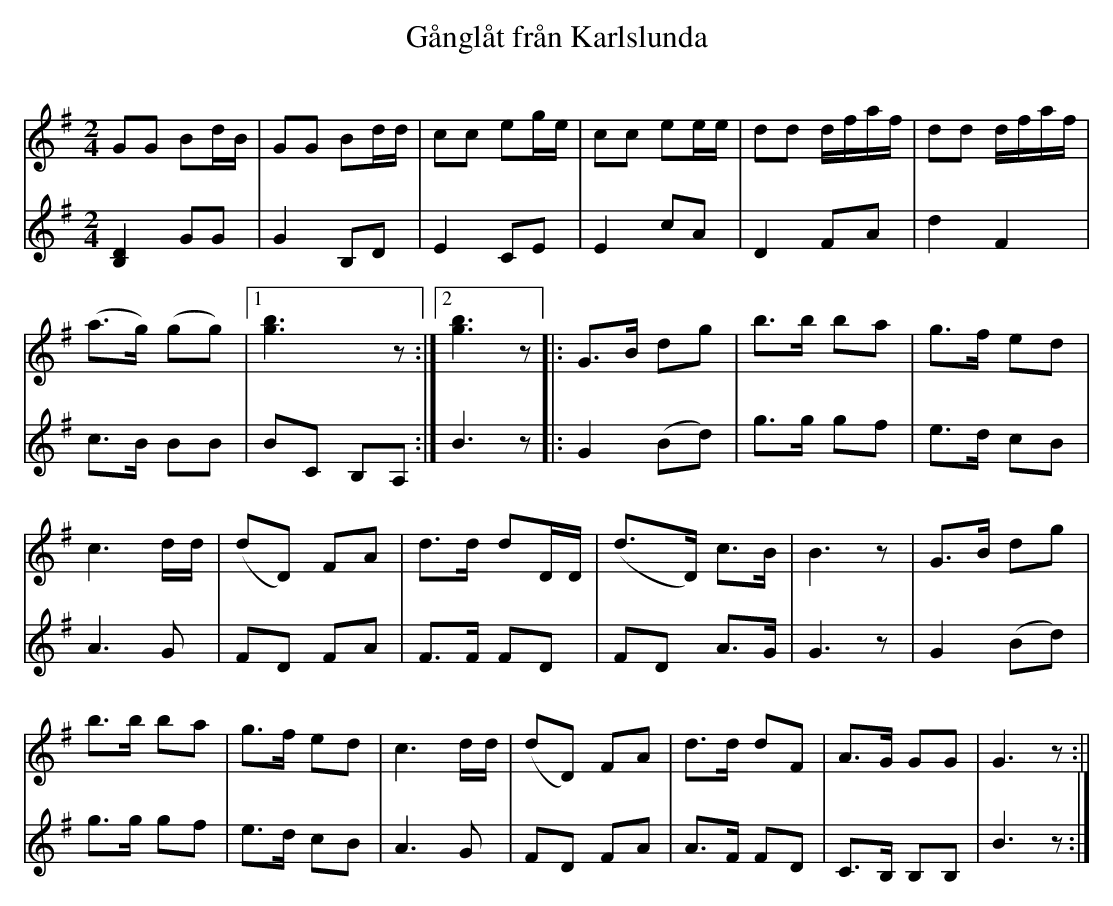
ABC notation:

X:1
T: Gånglåt från Karlslunda
M: 2/4
L: 1/8
Q:
K:G % 1 sharps
GG Bd/2B/2|GG Bd/2d/2|cc eg/2e/2|cc ee/2e/2|dd d/2f/2a/2f/2|dd d/2f/2a/2f/2|
(a3/2g/2) (gg)|1[g3b3] z:|2[g3b3] z||:G3/2B/2 dg|b3/2b/2 ba|g3/2f/2 ed|
c3 d/2d/2|(dD) FA|d3/2d/2 dD/2D/2|(d3/2D/2) c3/2B/2|B3 z|G3/2B/2 dg|
b3/2b/2 ba|g3/2f/2 ed|c3 d/2d/2|(dD) FA|d3/2d/2 dF|A3/2G/2 GG|G3 z:||
V:2
[D2B,2] GG|G2 B,D|E2 CE|E2 cA|D2 FA|d2 F2|
c3/2B/2 BB|BC B,A,:|B3 z||:G2 (Bd)|g3/2g/2 gf|e3/2d/2 cB|
A3 G|FD FA|F3/2F/2 FD|FD A3/2G/2|G3 z|G2 (Bd)|
g3/2g/2 gf|e3/2d/2 cB|A3 G|FD FA|A3/2F/2 FD|C3/2B,/2 B,B,|B3 z:|
